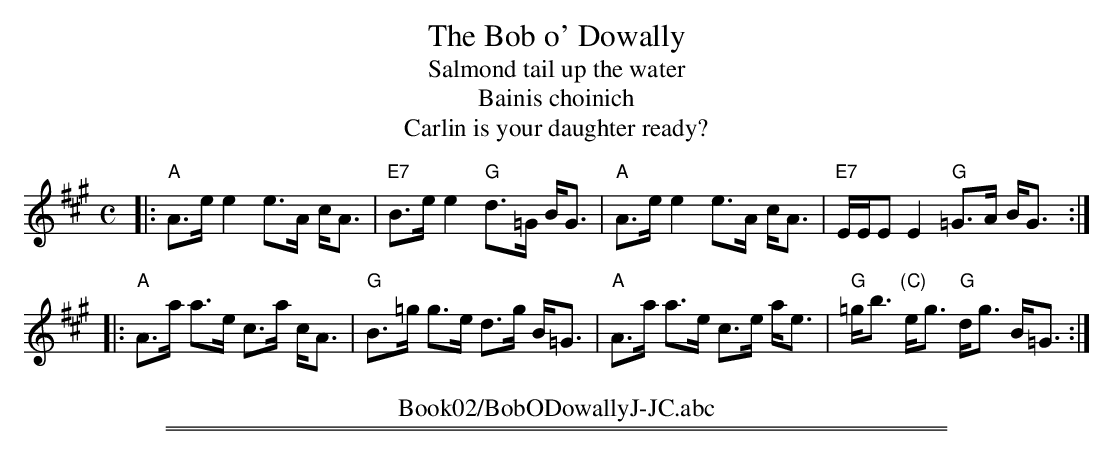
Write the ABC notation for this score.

X:1
T: The Bob o' Dowally
T: Salmond tail up the water
T: Bainis choinich
T: Carlin is your daughter ready?
M: C
L: 1/8
K: A
|: "A"A>e e2 e>A c<A | "E7"B>e e2 "G"d>=G B<G \
|  "A"A>e e2 e>A c<A | "E7"E/E/E E2 "G"=G>A B<G :|
|: "A"A>a a>e c>a c<A | "G"B>=g g>e d>g B<=G \
|  "A"A>a a>e c>e a<e | "G"=g<b "(C)"e<g "G"d<g B<=G :|
